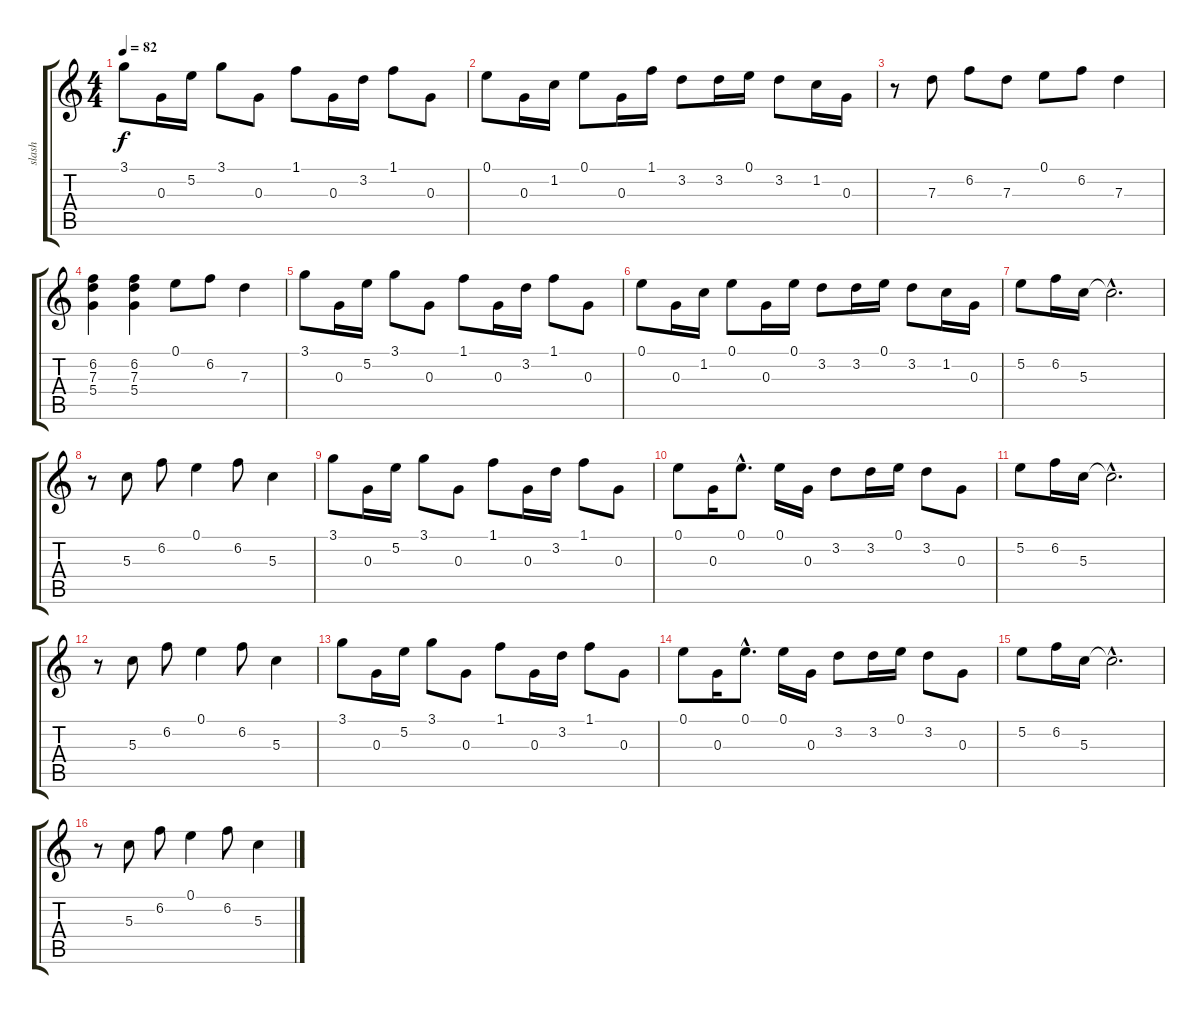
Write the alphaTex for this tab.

\track ("slash" "slash") {instrument distortionguitar}
\staff {score tabs}
\tuning (E4 B3 G3 D3 A2 E2) {hide}
\ts (4 4)
\tempo 82
\clef g2
\ks c
3.1.8{dy f} 0.3.16 5.2.16 3.1.8 0.3.8 1.1.8 0.3.16 3.2.16 1.1.8 0.3.8 |
0.1.8 0.3.16 1.2.16 0.1.8 0.3.16 1.1.16 3.2.8 3.2.16 0.1.16 3.2.8 1.2.16 0.3.16 |
r.8 7.3.8 6.2.8 7.3.8 0.1.8 6.2.8 7.3.4 |
(6.2 7.3 5.4).4 (6.2 7.3 5.4).4 0.1.8 6.2.8 7.3.4 |
3.1.8 0.3.16 5.2.16 3.1.8 0.3.8 1.1.8 0.3.16 3.2.16 1.1.8 0.3.8 |
0.1.8 0.3.16 1.2.16 0.1.8 0.3.16 0.1.16 3.2.8 3.2.16 0.1.16 3.2.8 1.2.16 0.3.16 |
5.2.8 6.2.16 5.3.16 5.3{hac t}.2{d} |
r.8 5.3.8 6.2.8 0.1.4 6.2.8 5.3.4 |
3.1.8 0.3.16 5.2.16 3.1.8 0.3.8 1.1.8 0.3.16 3.2.16 1.1.8 0.3.8 |
0.1.8 0.3.16 0.1{hac}.8{d} 0.1.16 0.3.16 3.2.8 3.2.16 0.1.16 3.2.8 0.3.8 |
5.2.8 6.2.16 5.3.16 5.3{hac t}.2{d} |
r.8 5.3.8 6.2.8 0.1.4 6.2.8 5.3.4 |
3.1.8 0.3.16 5.2.16 3.1.8 0.3.8 1.1.8 0.3.16 3.2.16 1.1.8 0.3.8 |
0.1.8 0.3.16 0.1{hac}.8{d} 0.1.16 0.3.16 3.2.8 3.2.16 0.1.16 3.2.8 0.3.8 |
5.2.8 6.2.16 5.3.16 5.3{hac t}.2{d} |
r.8 5.3.8 6.2.8 0.1.4 6.2.8 5.3.4
